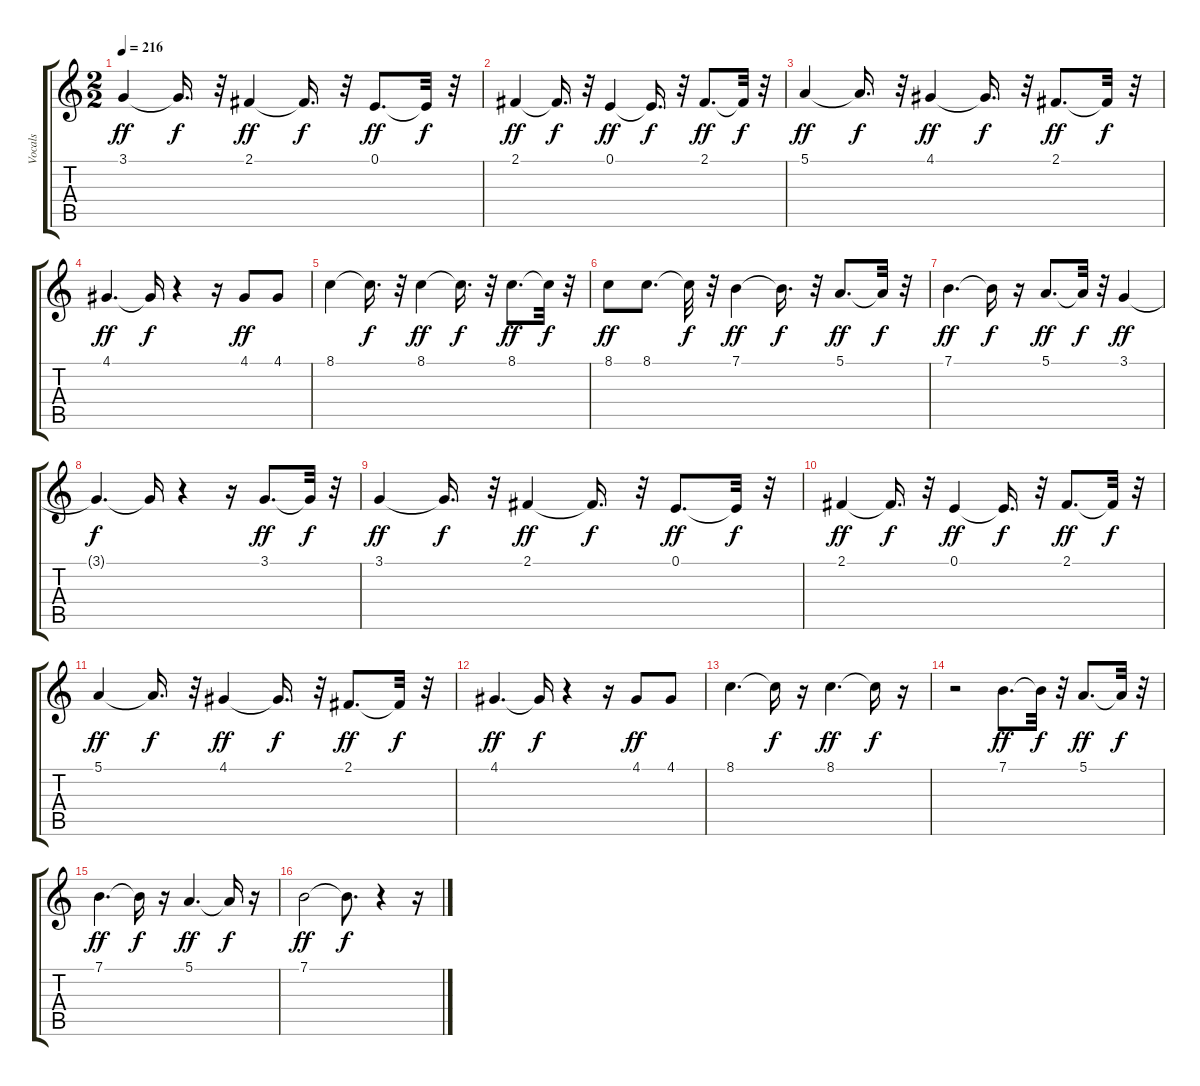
\track ("Vocals" "Vocals") {instrument lead1square}
\staff {score tabs}
\tuning (E4 B3 G3 D3 A2 E2) {hide}
\ts (2 2)
\tempo 216
\clef g2
\ks c
3.1.4{dy ff} 3.1{t}.16{d dy f} r.32 2.1.4{dy ff} 2.1{t}.16{d dy f} r.32 0.1.8{d dy ff} 0.1{t}.32{dy f} r.32 |
2.1.4{dy ff} 2.1{t}.16{d dy f} r.32 0.1.4{dy ff} 0.1{t}.16{d dy f} r.32 2.1.8{d dy ff} 2.1{t}.32{dy f} r.32 |
5.1.4{dy ff} 5.1{t}.16{d dy f} r.32 4.1.4{dy ff} 4.1{t}.16{d dy f} r.32 2.1.8{d dy ff} 2.1{t}.32{dy f} r.32 |
4.1.4{d dy ff} 4.1{t}.16{dy f} r.4 r.16 4.1.8{dy ff} 4.1.8 |
8.1.4 8.1{t}.16{d dy f} r.32 8.1.4{dy ff} 8.1{t}.16{d dy f} r.32 8.1.8{d dy ff} 8.1{t}.32{dy f} r.32 |
8.1.8{dy ff} 8.1.8{d} 8.1{t}.32{dy f} r.32 7.1.4{dy ff} 7.1{t}.16{d dy f} r.32 5.1.8{d dy ff} 5.1{t}.32{dy f} r.32 |
7.1.4{d dy ff} 7.1{t}.16{dy f} r.16 5.1.8{d dy ff} 5.1{t}.32{dy f} r.32 3.1.4{dy ff} |
3.1{t}.4{d dy f} 3.1{t}.16 r.4 r.16 3.1.8{d dy ff} 3.1{t}.32{dy f} r.32 |
3.1.4{dy ff} 3.1{t}.16{d dy f} r.32 2.1.4{dy ff} 2.1{t}.16{d dy f} r.32 0.1.8{d dy ff} 0.1{t}.32{dy f} r.32 |
2.1.4{dy ff} 2.1{t}.16{d dy f} r.32 0.1.4{dy ff} 0.1{t}.16{d dy f} r.32 2.1.8{d dy ff} 2.1{t}.32{dy f} r.32 |
5.1.4{dy ff} 5.1{t}.16{d dy f} r.32 4.1.4{dy ff} 4.1{t}.16{d dy f} r.32 2.1.8{d dy ff} 2.1{t}.32{dy f} r.32 |
4.1.4{d dy ff} 4.1{t}.16{dy f} r.4 r.16 4.1.8{dy ff} 4.1.8 |
8.1.4{d} 8.1{t}.16{dy f} r.16 8.1.4{d dy ff} 8.1{t}.16{dy f} r.16 |
r.2 7.1.8{d dy ff} 7.1{t}.32{dy f} r.32 5.1.8{d dy ff} 5.1{t}.32{dy f} r.32 |
7.1.4{d dy ff} 7.1{t}.16{dy f} r.16 5.1.4{d dy ff} 5.1{t}.16{dy f} r.16 |
7.1.2{dy ff} 7.1{t}.8{d dy f} r.4 r.16
